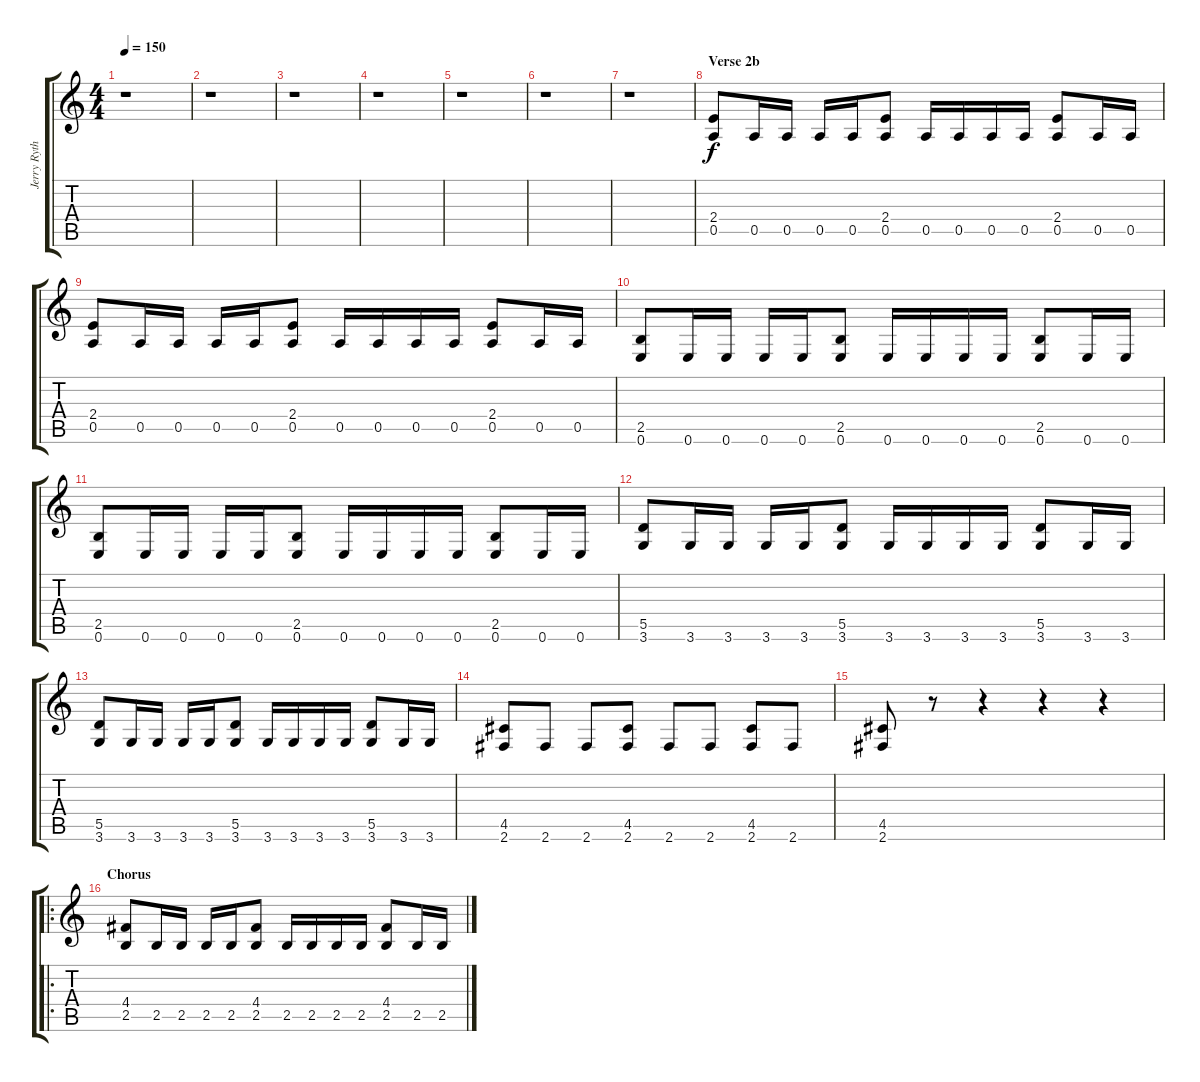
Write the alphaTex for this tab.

\track ("Jerry Rythmn" "Jerry Ryth") {instrument distortionguitar}
\staff {score tabs}
\tuning (E4 B3 G3 D3 A2 E2) {hide}
\ts (4 4)
\tempo 150
\clef g2
\ks c
r.1{dy f} |
r.1 |
r.1 |
r.1 |
r.1 |
r.1 |
r.1 |
\section ("" "Verse 2b")
(2.4 0.5).8 0.5.16 0.5.16 0.5.16 0.5.16 (2.4 0.5).8 0.5.16 0.5.16 0.5.16 0.5.16 (2.4 0.5).8 0.5.16 0.5.16 |
(2.4 0.5).8 0.5.16 0.5.16 0.5.16 0.5.16 (2.4 0.5).8 0.5.16 0.5.16 0.5.16 0.5.16 (2.4 0.5).8 0.5.16 0.5.16 |
(2.5 0.6).8 0.6.16 0.6.16 0.6.16 0.6.16 (2.5 0.6).8 0.6.16 0.6.16 0.6.16 0.6.16 (2.5 0.6).8 0.6.16 0.6.16 |
(2.5 0.6).8 0.6.16 0.6.16 0.6.16 0.6.16 (2.5 0.6).8 0.6.16 0.6.16 0.6.16 0.6.16 (2.5 0.6).8 0.6.16 0.6.16 |
(5.5 3.6).8 3.6.16 3.6.16 3.6.16 3.6.16 (5.5 3.6).8 3.6.16 3.6.16 3.6.16 3.6.16 (5.5 3.6).8 3.6.16 3.6.16 |
(5.5 3.6).8 3.6.16 3.6.16 3.6.16 3.6.16 (5.5 3.6).8 3.6.16 3.6.16 3.6.16 3.6.16 (5.5 3.6).8 3.6.16 3.6.16 |
(4.5 2.6).8 2.6.8 2.6.8 (4.5 2.6).8 2.6.8 2.6.8 (4.5 2.6).8 2.6.8 |
(4.5 2.6).8 r.8 r.4 r.4 r.4 |
\ro
\section ("" "Chorus")
(4.4 2.5).8 2.5.16 2.5.16 2.5.16 2.5.16 (4.4 2.5).8 2.5.16 2.5.16 2.5.16 2.5.16 (4.4 2.5).8 2.5.16 2.5.16
